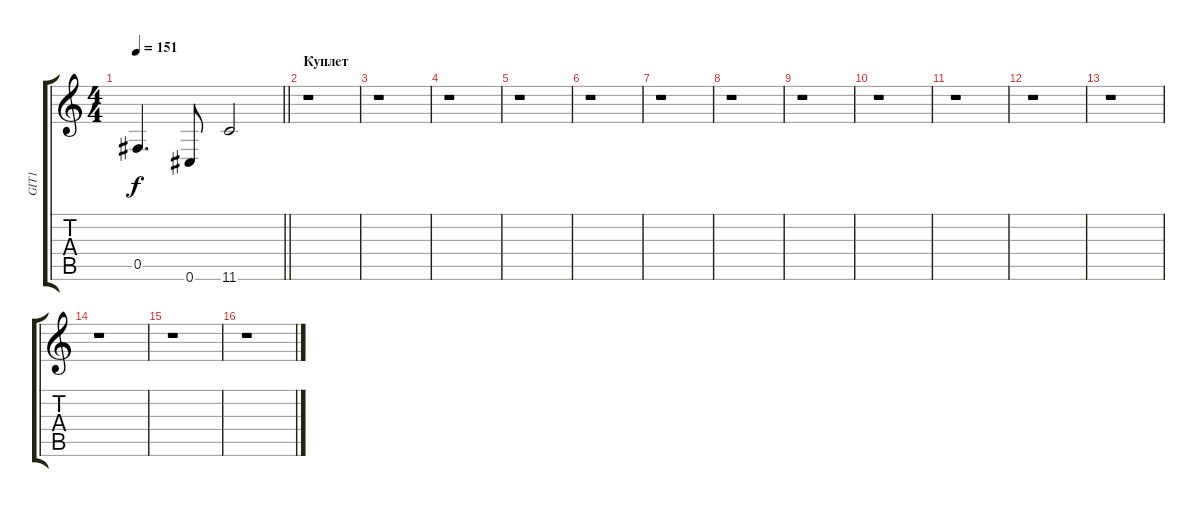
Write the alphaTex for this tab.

\track ("GIT1" "GIT1") {instrument distortionguitar}
\staff {score tabs}
\tuning (Db4 Ab3 E3 B2 Gb2 Db2) {hide}
\ts (4 4)
\tempo 151
\clef g2
\barLineRight lightlight
\ks c
0.5.4{d dy f} 0.6.8 11.6.2 |
\section ("" "Куплет")
r.1 |
r.1 |
r.1 |
r.1 |
r.1 |
r.1 |
r.1 |
r.1 |
r.1 |
r.1 |
r.1 |
r.1 |
r.1 |
r.1 |
r.1
